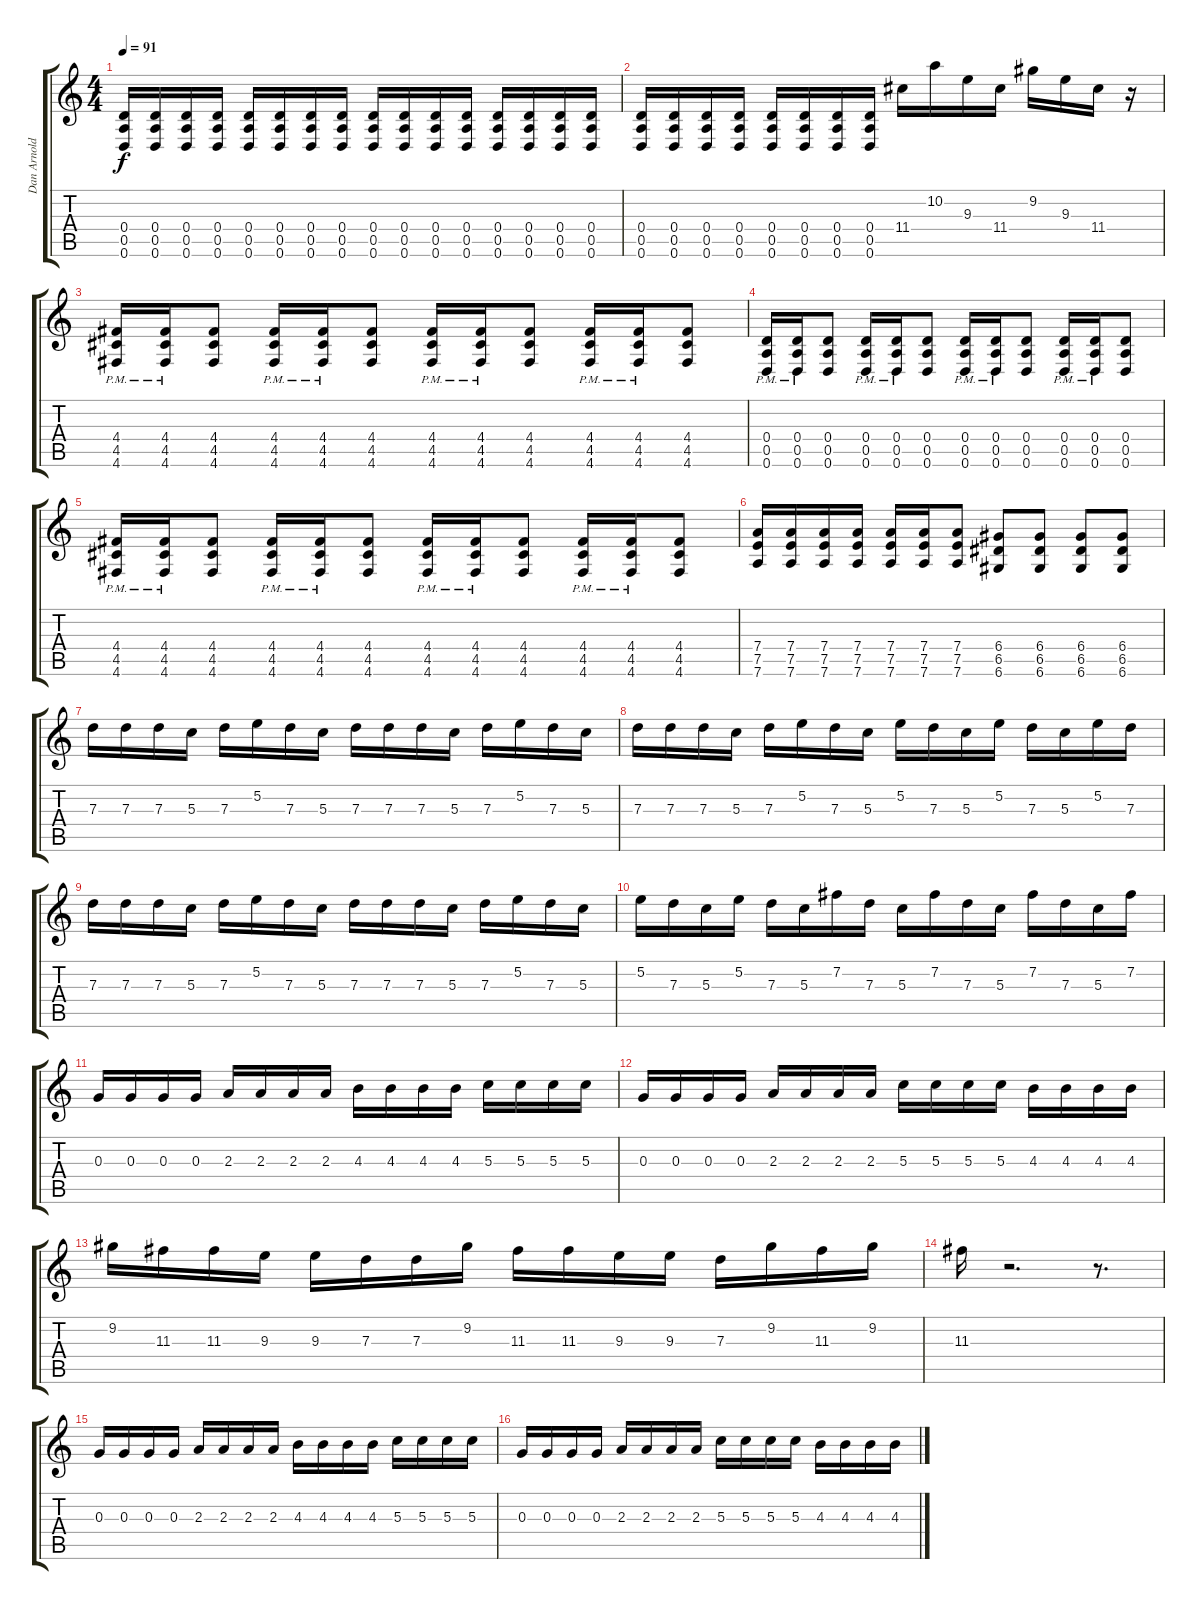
\track ("Dan Arnold" "Dan Arnold") {instrument overdrivenguitar}
\staff {score tabs}
\tuning (E4 B3 G3 D3 A2 D2) {hide}
\ts (4 4)
\tempo 91
\clef g2
\ks c
(0.4 0.5 0.6).16{dy f} (0.4 0.5 0.6).16 (0.4 0.5 0.6).16 (0.4 0.5 0.6).16 (0.4 0.5 0.6).16 (0.4 0.5 0.6).16 (0.4 0.5 0.6).16 (0.4 0.5 0.6).16 (0.4 0.5 0.6).16 (0.4 0.5 0.6).16 (0.4 0.5 0.6).16 (0.4 0.5 0.6).16 (0.4 0.5 0.6).16 (0.4 0.5 0.6).16 (0.4 0.5 0.6).16 (0.4 0.5 0.6).16 |
(0.4 0.5 0.6).16 (0.4 0.5 0.6).16 (0.4 0.5 0.6).16 (0.4 0.5 0.6).16 (0.4 0.5 0.6).16 (0.4 0.5 0.6).16 (0.4 0.5 0.6).16 (0.4 0.5 0.6).16 11.4.16 10.2.16 9.3.16 11.4.16 9.2.16 9.3.16 11.4.16 r.16 |
(4.4{pm} 4.5{pm} 4.6{pm}).16 (4.4{pm} 4.5{pm} 4.6{pm}).16 (4.4 4.5 4.6).8 (4.4{pm} 4.5{pm} 4.6{pm}).16 (4.4{pm} 4.5{pm} 4.6{pm}).16 (4.4 4.5 4.6).8 (4.4{pm} 4.5{pm} 4.6{pm}).16 (4.4{pm} 4.5{pm} 4.6{pm}).16 (4.4 4.5 4.6).8 (4.4{pm} 4.5{pm} 4.6{pm}).16 (4.4{pm} 4.5{pm} 4.6{pm}).16 (4.4 4.5 4.6).8 |
(0.4{pm} 0.5{pm} 0.6{pm}).16 (0.4{pm} 0.5{pm} 0.6{pm}).16 (0.4 0.5 0.6).8 (0.4{pm} 0.5{pm} 0.6{pm}).16 (0.4{pm} 0.5{pm} 0.6{pm}).16 (0.4 0.5 0.6).8 (0.4{pm} 0.5{pm} 0.6{pm}).16 (0.4{pm} 0.5{pm} 0.6{pm}).16 (0.4 0.5 0.6).8 (0.4{pm} 0.5{pm} 0.6{pm}).16 (0.4{pm} 0.5{pm} 0.6{pm}).16 (0.4 0.5 0.6).8 |
(4.4{pm} 4.5{pm} 4.6{pm}).16 (4.4{pm} 4.5{pm} 4.6{pm}).16 (4.4 4.5 4.6).8 (4.4{pm} 4.5{pm} 4.6{pm}).16 (4.4{pm} 4.5{pm} 4.6{pm}).16 (4.4 4.5 4.6).8 (4.4{pm} 4.5{pm} 4.6{pm}).16 (4.4{pm} 4.5{pm} 4.6{pm}).16 (4.4 4.5 4.6).8 (4.4{pm} 4.5{pm} 4.6{pm}).16 (4.4{pm} 4.5{pm} 4.6{pm}).16 (4.4 4.5 4.6).8 |
(7.4 7.5 7.6).16 (7.4 7.5 7.6).16 (7.4 7.5 7.6).16 (7.4 7.5 7.6).16 (7.4 7.5 7.6).16 (7.4 7.5 7.6).16 (7.4 7.5 7.6).8 (6.4 6.5 6.6).8 (6.4 6.5 6.6).8 (6.4 6.5 6.6).8 (6.4 6.5 6.6).8 |
7.3.16 7.3.16 7.3.16 5.3.16 7.3.16 5.2.16 7.3.16 5.3.16 7.3.16 7.3.16 7.3.16 5.3.16 7.3.16 5.2.16 7.3.16 5.3.16 |
7.3.16 7.3.16 7.3.16 5.3.16 7.3.16 5.2.16 7.3.16 5.3.16 5.2.16 7.3.16 5.3.16 5.2.16 7.3.16 5.3.16 5.2.16 7.3.16 |
7.3.16 7.3.16 7.3.16 5.3.16 7.3.16 5.2.16 7.3.16 5.3.16 7.3.16 7.3.16 7.3.16 5.3.16 7.3.16 5.2.16 7.3.16 5.3.16 |
5.2.16 7.3.16 5.3.16 5.2.16 7.3.16 5.3.16 7.2.16 7.3.16 5.3.16 7.2.16 7.3.16 5.3.16 7.2.16 7.3.16 5.3.16 7.2.16 |
0.3.16 0.3.16 0.3.16 0.3.16 2.3.16 2.3.16 2.3.16 2.3.16 4.3.16 4.3.16 4.3.16 4.3.16 5.3.16 5.3.16 5.3.16 5.3.16 |
0.3.16 0.3.16 0.3.16 0.3.16 2.3.16 2.3.16 2.3.16 2.3.16 5.3.16 5.3.16 5.3.16 5.3.16 4.3.16 4.3.16 4.3.16 4.3.16 |
9.2.16 11.3.16 11.3.16 9.3.16 9.3.16 7.3.16 7.3.16 9.2.16 11.3.16 11.3.16 9.3.16 9.3.16 7.3.16 9.2.16 11.3.16 9.2.16 |
11.3.16 r.2{d} r.8{d} |
0.3.16 0.3.16 0.3.16 0.3.16 2.3.16 2.3.16 2.3.16 2.3.16 4.3.16 4.3.16 4.3.16 4.3.16 5.3.16 5.3.16 5.3.16 5.3.16 |
0.3.16 0.3.16 0.3.16 0.3.16 2.3.16 2.3.16 2.3.16 2.3.16 5.3.16 5.3.16 5.3.16 5.3.16 4.3.16 4.3.16 4.3.16 4.3.16
